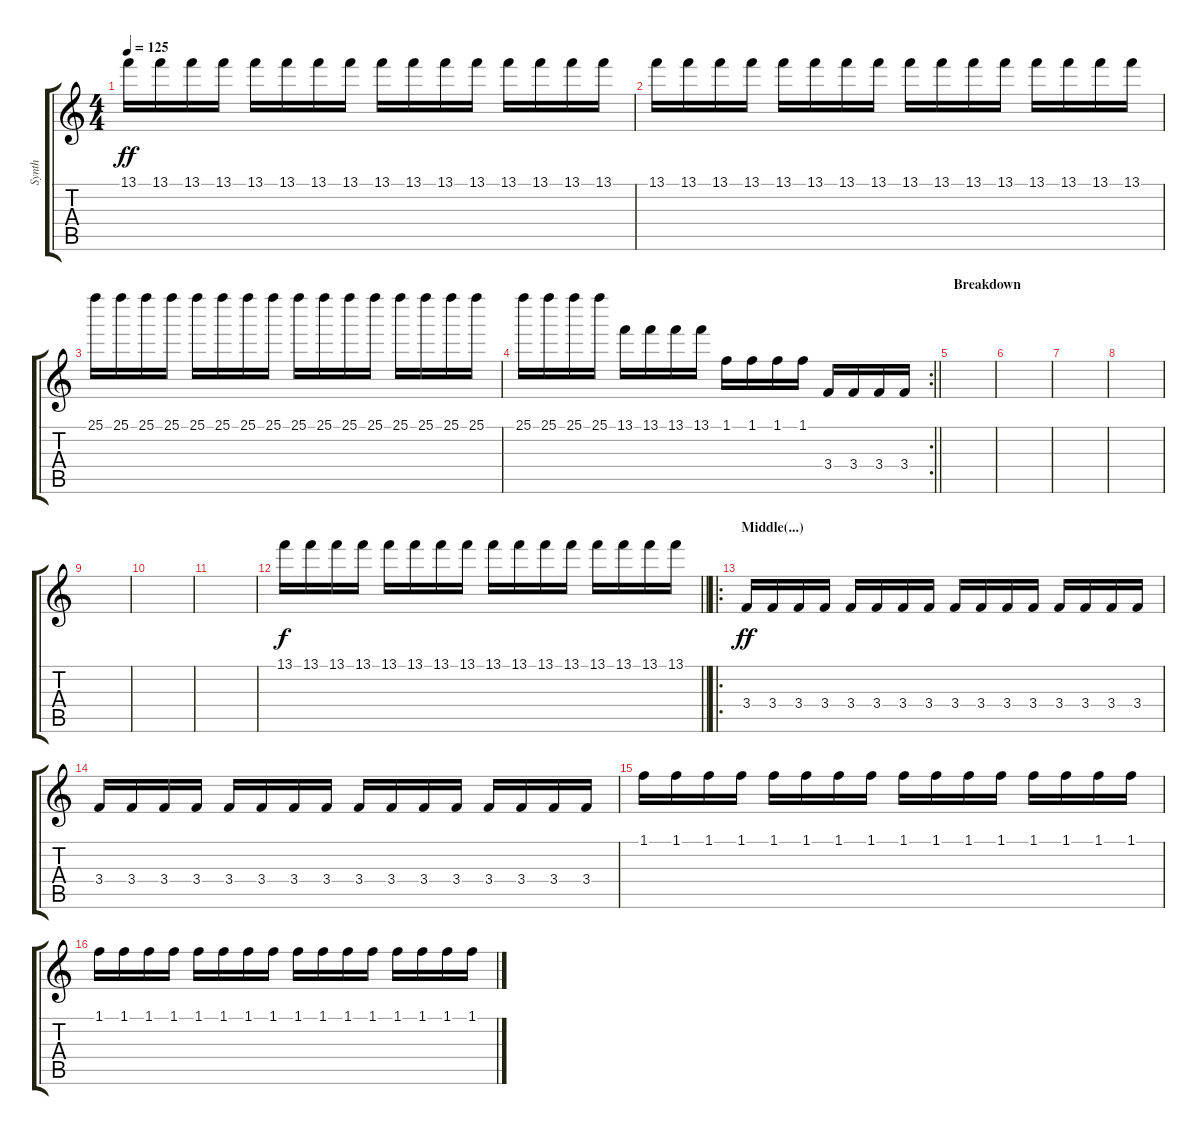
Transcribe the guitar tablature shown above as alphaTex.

\track ("Synth" "Synth") {instrument synthbass1}
\staff {score tabs}
\tuning (E4 B3 G3 D3 A2 E2) {hide}
\ts (4 4)
\tempo 125
\clef g2
\ks c
13.1.16{dy ff} 13.1.16 13.1.16 13.1.16 13.1.16 13.1.16 13.1.16 13.1.16 13.1.16 13.1.16 13.1.16 13.1.16 13.1.16 13.1.16 13.1.16 13.1.16 |
13.1.16 13.1.16 13.1.16 13.1.16 13.1.16 13.1.16 13.1.16 13.1.16 13.1.16 13.1.16 13.1.16 13.1.16 13.1.16 13.1.16 13.1.16 13.1.16 |
25.1.16 25.1.16 25.1.16 25.1.16 25.1.16 25.1.16 25.1.16 25.1.16 25.1.16 25.1.16 25.1.16 25.1.16 25.1.16 25.1.16 25.1.16 25.1.16 |
\rc 2
\barLineRight lightlight
25.1.16 25.1.16 25.1.16 25.1.16 13.1.16 13.1.16 13.1.16 13.1.16 1.1.16 1.1.16 1.1.16 1.1.16 3.4.16 3.4.16 3.4.16 3.4.16 |
\section ("" "Breakdown")
|
|
|
|
|
|
|
\barLineRight lightlight
13.1.16{dy f} 13.1.16 13.1.16 13.1.16 13.1.16 13.1.16 13.1.16 13.1.16 13.1.16 13.1.16 13.1.16 13.1.16 13.1.16 13.1.16 13.1.16 13.1.16 |
\ro
\section ("" "Middle(...)")
3.4.16{dy ff volume 13} 3.4.16 3.4.16 3.4.16 3.4.16 3.4.16 3.4.16 3.4.16 3.4.16 3.4.16 3.4.16 3.4.16 3.4.16 3.4.16 3.4.16 3.4.16 |
3.4.16 3.4.16 3.4.16 3.4.16 3.4.16 3.4.16 3.4.16 3.4.16 3.4.16 3.4.16 3.4.16 3.4.16 3.4.16 3.4.16 3.4.16 3.4.16 |
1.1.16 1.1.16 1.1.16 1.1.16 1.1.16 1.1.16 1.1.16 1.1.16 1.1.16 1.1.16 1.1.16 1.1.16 1.1.16 1.1.16 1.1.16 1.1.16 |
1.1.16 1.1.16 1.1.16 1.1.16 1.1.16 1.1.16 1.1.16 1.1.16 1.1.16 1.1.16 1.1.16 1.1.16 1.1.16 1.1.16 1.1.16 1.1.16
